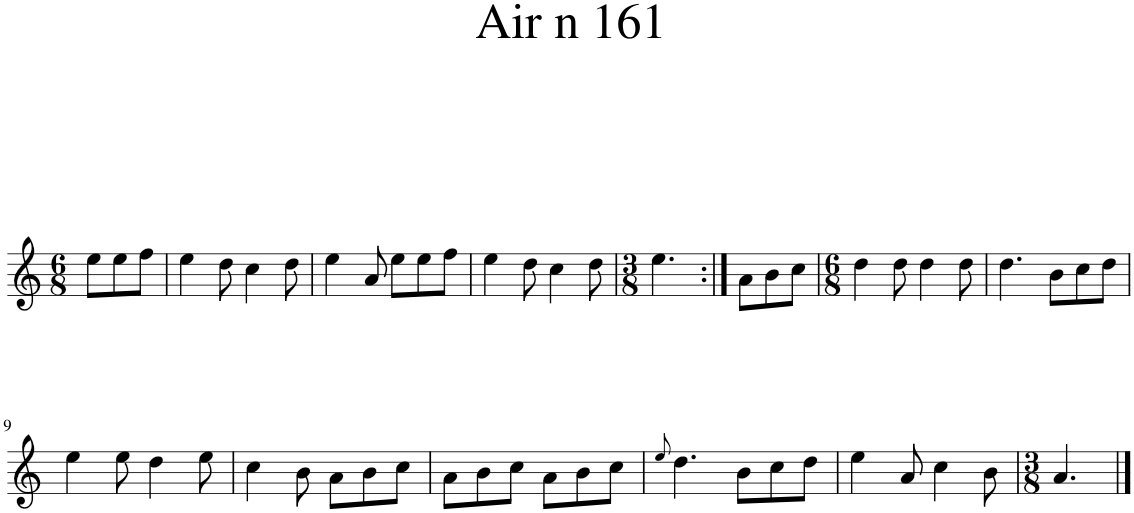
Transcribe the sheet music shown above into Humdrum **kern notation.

**kern
*part1
*staff1
*I"Piano
*I'Pno.
*clefG2
*k[]
*M6/8
=1
8ee\L
8ee\
8ff\J
=2
4ee\
8dd\
4cc\
8dd\
=3
4ee\
8a/
8ee\L
8ee\
8ff\J
=4
4ee\
8dd\
4cc\
8dd\
=5
*M3/8
4.ee\
=6:|!
8a\L
8b\
8cc\J
=7
*M6/8
4dd\
8dd\
4dd\
8dd\
=8
4.dd\
8b\L
8cc\
8dd\J
!!LO:LB:g=z
=9
4ee\
8ee\
4dd\
8ee\
=10
4cc\
8b\
8a\L
8b\
8cc\J
=11
8a\L
8b\
8cc\J
8a\L
8b\
8cc\J
=12
8qee/
4.dd\
8b\L
8cc\
8dd\J
=13
4ee\
8a/
4cc\
8b\
=14
*M3/8
4.a/
==
*-
